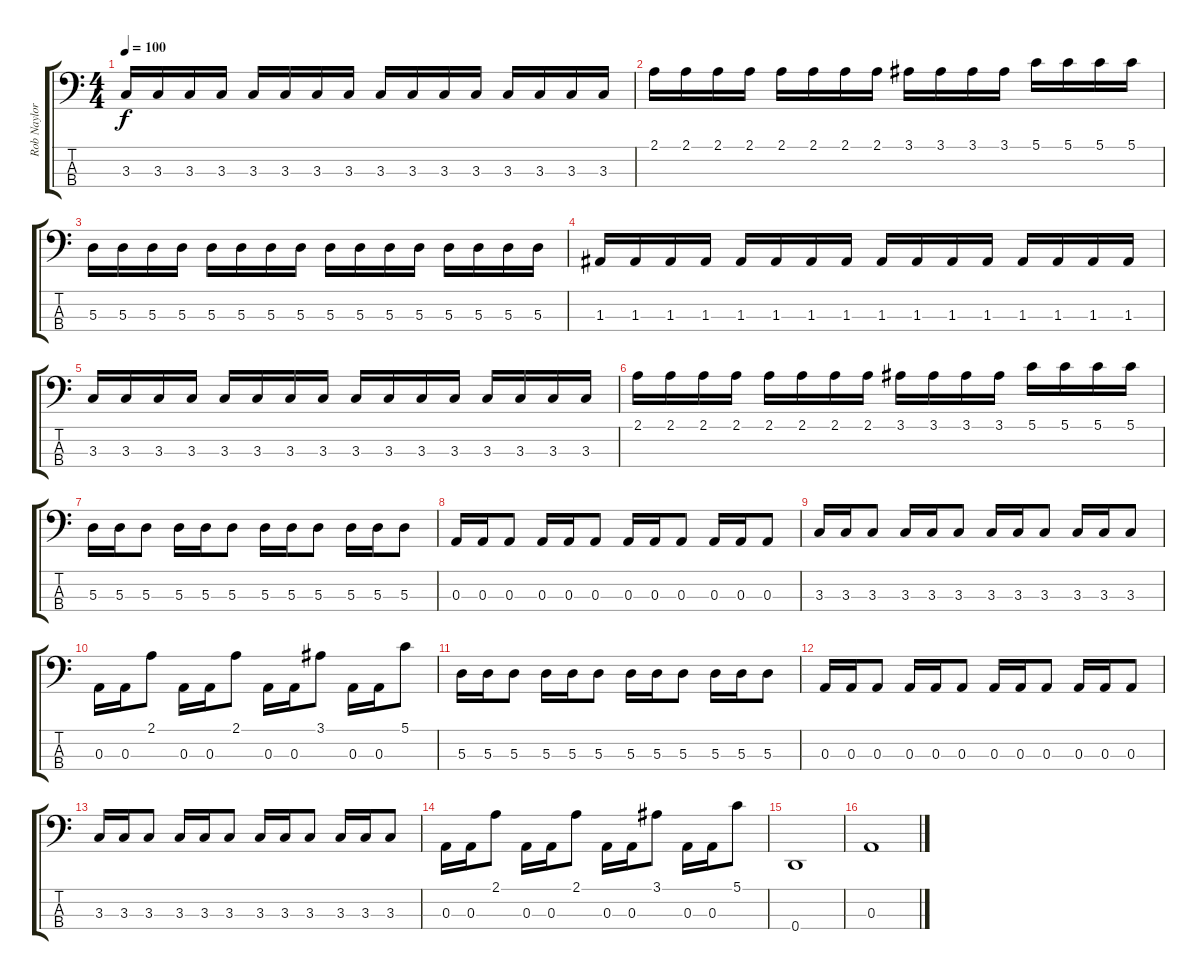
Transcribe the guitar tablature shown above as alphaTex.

\track ("Rob Naylor" "Rob Naylor") {instrument electricbasspick}
\staff {score tabs}
\tuning (G2 D2 A1 D1) {hide}
\ts (4 4)
\tempo 100
\clef f4
\ks c
3.3.16{dy f} 3.3.16 3.3.16 3.3.16 3.3.16 3.3.16 3.3.16 3.3.16 3.3.16 3.3.16 3.3.16 3.3.16 3.3.16 3.3.16 3.3.16 3.3.16 |
2.1.16 2.1.16 2.1.16 2.1.16 2.1.16 2.1.16 2.1.16 2.1.16 3.1.16 3.1.16 3.1.16 3.1.16 5.1.16 5.1.16 5.1.16 5.1.16 |
5.3.16 5.3.16 5.3.16 5.3.16 5.3.16 5.3.16 5.3.16 5.3.16 5.3.16 5.3.16 5.3.16 5.3.16 5.3.16 5.3.16 5.3.16 5.3.16 |
1.3.16 1.3.16 1.3.16 1.3.16 1.3.16 1.3.16 1.3.16 1.3.16 1.3.16 1.3.16 1.3.16 1.3.16 1.3.16 1.3.16 1.3.16 1.3.16 |
3.3.16 3.3.16 3.3.16 3.3.16 3.3.16 3.3.16 3.3.16 3.3.16 3.3.16 3.3.16 3.3.16 3.3.16 3.3.16 3.3.16 3.3.16 3.3.16 |
2.1.16 2.1.16 2.1.16 2.1.16 2.1.16 2.1.16 2.1.16 2.1.16 3.1.16 3.1.16 3.1.16 3.1.16 5.1.16 5.1.16 5.1.16 5.1.16 |
5.3.16 5.3.16 5.3.8 5.3.16 5.3.16 5.3.8 5.3.16 5.3.16 5.3.8 5.3.16 5.3.16 5.3.8 |
0.3.16 0.3.16 0.3.8 0.3.16 0.3.16 0.3.8 0.3.16 0.3.16 0.3.8 0.3.16 0.3.16 0.3.8 |
3.3.16 3.3.16 3.3.8 3.3.16 3.3.16 3.3.8 3.3.16 3.3.16 3.3.8 3.3.16 3.3.16 3.3.8 |
0.3.16 0.3.16 2.1.8 0.3.16 0.3.16 2.1.8 0.3.16 0.3.16 3.1.8 0.3.16 0.3.16 5.1.8 |
5.3.16 5.3.16 5.3.8 5.3.16 5.3.16 5.3.8 5.3.16 5.3.16 5.3.8 5.3.16 5.3.16 5.3.8 |
0.3.16 0.3.16 0.3.8 0.3.16 0.3.16 0.3.8 0.3.16 0.3.16 0.3.8 0.3.16 0.3.16 0.3.8 |
3.3.16 3.3.16 3.3.8 3.3.16 3.3.16 3.3.8 3.3.16 3.3.16 3.3.8 3.3.16 3.3.16 3.3.8 |
0.3.16 0.3.16 2.1.8 0.3.16 0.3.16 2.1.8 0.3.16 0.3.16 3.1.8 0.3.16 0.3.16 5.1.8 |
0.4.1 |
0.3.1
